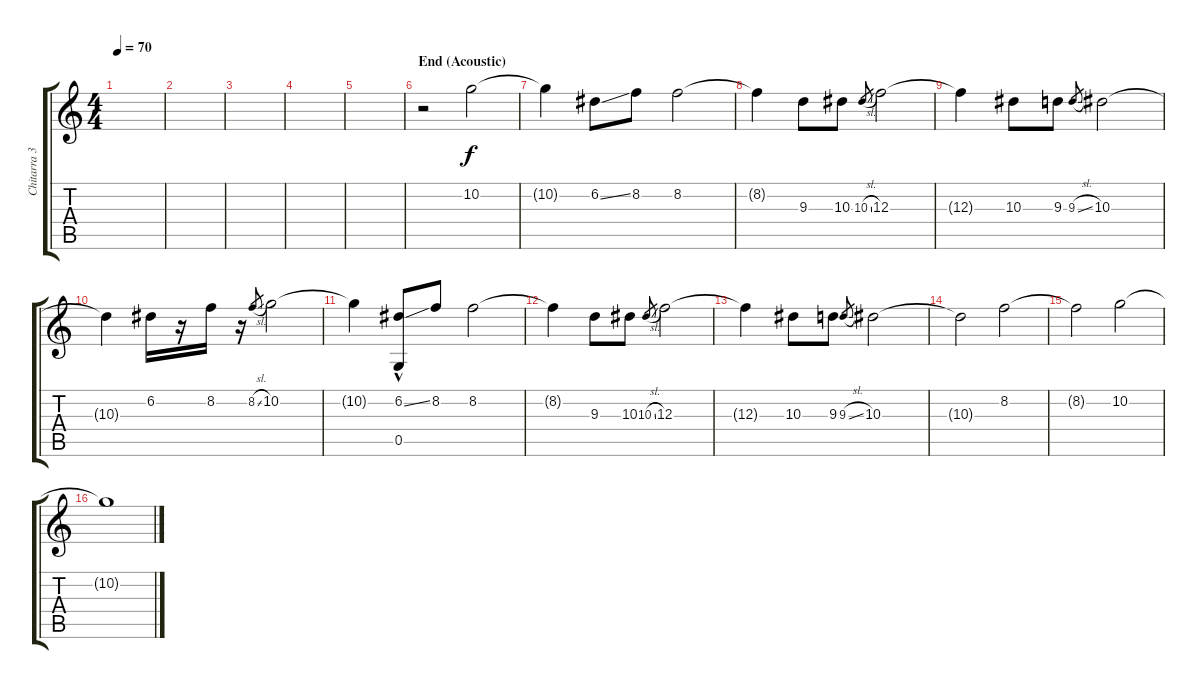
\track ("Chitarra 3" "Chitarra 3") {instrument acousticguitarsteel}
\staff {score tabs}
\tuning (D4 A3 F3 C3 G2 D2) {hide}
\ts (4 4)
\tempo 70
\clef g2
\ks c
|
|
|
|
|
\section ("" "End (Acoustic)")
r.2 10.2.2 |
10.2{t}.4 6.2{ss}.8 8.2.8 8.2.2 |
8.2{t}.4 9.3.8 10.3.8 10.3{sl}.8{gr} 12.3.2 |
12.3{t}.4 10.3.8 9.3.8 9.3{sl}.8{gr} 10.3.2 |
10.3{t}.4 6.2.16 r.16 8.2.16 r.16 8.2{sl}.8{gr} 10.2.2 |
10.2{t}.4 (6.2{ss} 0.5{hac}).8 8.2.8 8.2.2 |
8.2{t}.4 9.3.8 10.3.8 10.3{sl}.8{gr} 12.3.2 |
12.3{t}.4 10.3.8 9.3.8 9.3{sl}.8{gr} 10.3.2 |
10.3{t}.2 8.2.2 |
8.2{t}.2 10.2.2 |
10.2{t}.1
